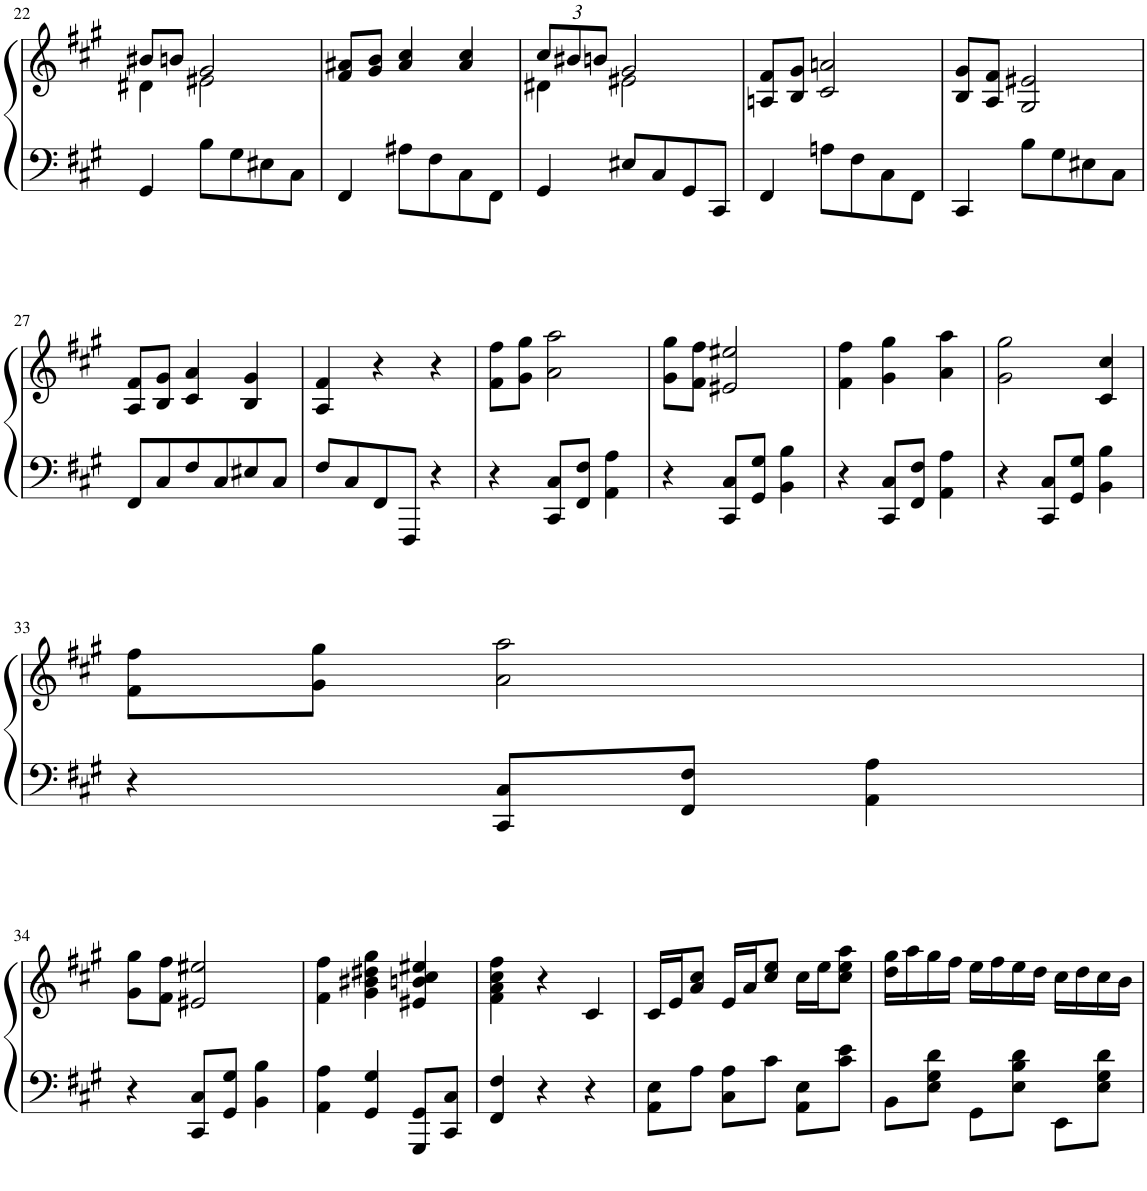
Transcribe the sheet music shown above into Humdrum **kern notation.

**kern	**kern
*part1	*part1
*staff2	*staff1
*I"Piano	*
*I'Pno.	*
!!LO:PB:g=z
*clefF4	*clefG2
*k[f#c#g#]	*k[f#c#g#]
*M3/4	*M3/4
=22	=22
*	*^
4GG#/	8b#X/L	4d#X\
.	8bn/J	.
8B\L	2g#/	2e#X\
8G#\	.	.
8E#X\	.	.
8C#\J	.	.
*	*v	*v
=23	=23
4FF#/	8f#/ 8a#X/L
.	8g#/ 8b/J
8A#X\L	4a#/ 4cc#/
8F#\	.
8C#\	4a#/ 4cc#/
8FF#\J	.
=24	=24
*	*Xbrackettup
*	*^
4GG#/	12cc#/L	4d#X\
.	12b#X/	.
.	12bn/J	.
8E#X/L	2g#/	2e#X\
8C#/	.	.
8GG#/	.	.
8CC#/J	.	.
*	*v	*v
=25	=25
4FF#/	8An/ 8f#/L
.	8B/ 8g#/J
8An\L	2c#/ 2an/
8F#\	.
8C#\	.
8FF#\J	.
=26	=26
4CC#/	8B/ 8g#/L
.	8A/ 8f#/J
8B\L	2G#/ 2e#X/
8G#\	.
8E#X\	.
8C#\J	.
!!LO:LB:g=z
=27	=27
8FF#/L	8A/ 8f#/L
8C#/	8B/ 8g#/J
8F#/	4c#/ 4a/
8C#/	.
8E#X/	4B/ 4g#/
8C#/J	.
=28	=28
8F#/L	4A/ 4f#/
8C#/	.
8FF#/	4r
8FFF#/J	.
4r	4r
=29	=29
4r	8f#\ 8ff#\L
.	8g#\ 8gg#\J
8CC#/ 8C#/L	2a\ 2aa\
8FF#/ 8F#/J	.
4AA\ 4A\	.
=30	=30
4r	8g#\ 8gg#\L
.	8f#\ 8ff#\J
8CC#/ 8C#/L	2e#X/ 2ee#X/
8GG#/ 8G#/J	.
4BB\ 4B\	.
=31	=31
4r	4f#\ 4ff#\
8CC#/ 8C#/L	4g#\ 4gg#\
8FF#/ 8F#/J	.
4AA\ 4A\	4a\ 4aa\
=32	=32
4r	2g#\ 2gg#\
8CC#/ 8C#/L	.
8GG#/ 8G#/J	.
4BB\ 4B\	4c#/ 4cc#/
!!LO:LB:g=z
=33	=33
4r	8f#\ 8ff#\L
.	8g#\ 8gg#\J
8CC#/ 8C#/L	2a\ 2aa\
8FF#/ 8F#/J	.
4AA\ 4A\	.
!!LO:LB:g=z
=34	=34
4r	8g#\ 8gg#\L
.	8f#\ 8ff#\J
8CC#/ 8C#/L	2e#X/ 2ee#X/
8GG#/ 8G#/J	.
4BB\ 4B\	.
=35	=35
4AA\ 4A\	4f#\ 4ff#\
4GG#/ 4G#/	4g#\ 4b#X\ 4dd#X\ 4gg#\
8GGG#/ 8GG#/L	4e#X/ 4bn/ 4cc#/ 4ee#X/
8CC#/ 8C#/J	.
=36	=36
4FF#/ 4F#/	4f#\ 4a\ 4cc#\ 4ff#\
4r	4r
4r	4c#/
=37	=37
8AA\ 8E\L	16c#/LL
.	16e/J
8A\J	8a/ 8cc#/J
8C#\ 8A\L	16e/LL
.	16a/J
8c#\J	8cc#/ 8ee/J
8AA\ 8E\L	16cc#\LL
.	16ee\J
8c#\ 8e\J	8cc#\ 8ee\ 8aa\J
=38	=38
8BB\L	16dd\ 16gg#\LL
.	16aa\
8E\ 8G#\ 8d\J	16gg#\
.	16ff#\JJ
8GG#\L	16ee\LL
.	16ff#\
8E\ 8B\ 8d\J	16ee\
.	16dd\JJ
8EE\L	16cc#\LL
.	16dd\
8E\ 8G#\ 8d\J	16cc#\
.	16b\JJ
=	=
*-	*-
